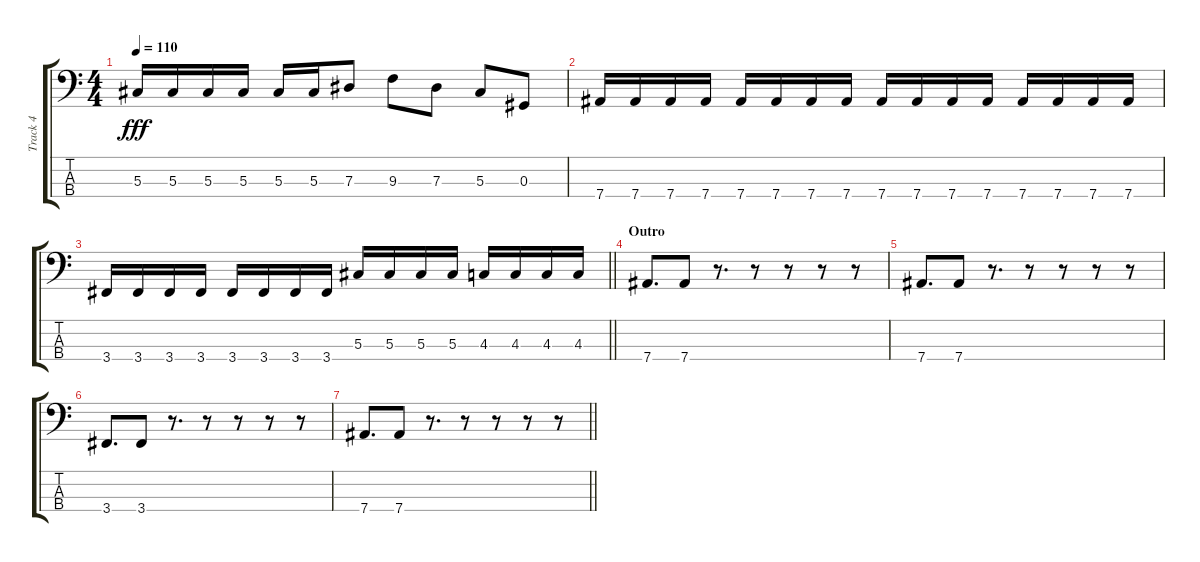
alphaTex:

\track ("Track 4" "Track 4") {instrument electricbassfinger}
\staff {score tabs}
\tuning (Gb2 Db2 Ab1 Eb1) {hide}
\ts (4 4)
\tempo 110
\clef f4
\ks c
5.3.16{dy fff} 5.3.16 5.3.16 5.3.16 5.3.16 5.3.16 7.3.8 9.3.8 7.3.8 5.3.8 0.3.8 |
7.4.16 7.4.16 7.4.16 7.4.16 7.4.16 7.4.16 7.4.16 7.4.16 7.4.16 7.4.16 7.4.16 7.4.16 7.4.16 7.4.16 7.4.16 7.4.16 |
\barLineRight lightlight
3.4.16 3.4.16 3.4.16 3.4.16 3.4.16 3.4.16 3.4.16 3.4.16 5.3.16 5.3.16 5.3.16 5.3.16 4.3.16 4.3.16 4.3.16 4.3.16 |
\section ("" "Outro")
7.4.8{d} 7.4.8 r.8{d} r.8 r.8 r.8 r.8 |
7.4.8{d} 7.4.8 r.8{d} r.8 r.8 r.8 r.8 |
3.4.8{d} 3.4.8 r.8{d} r.8 r.8 r.8 r.8 |
\barLineRight lightlight
7.4.8{d} 7.4.8 r.8{d} r.8 r.8 r.8 r.8
